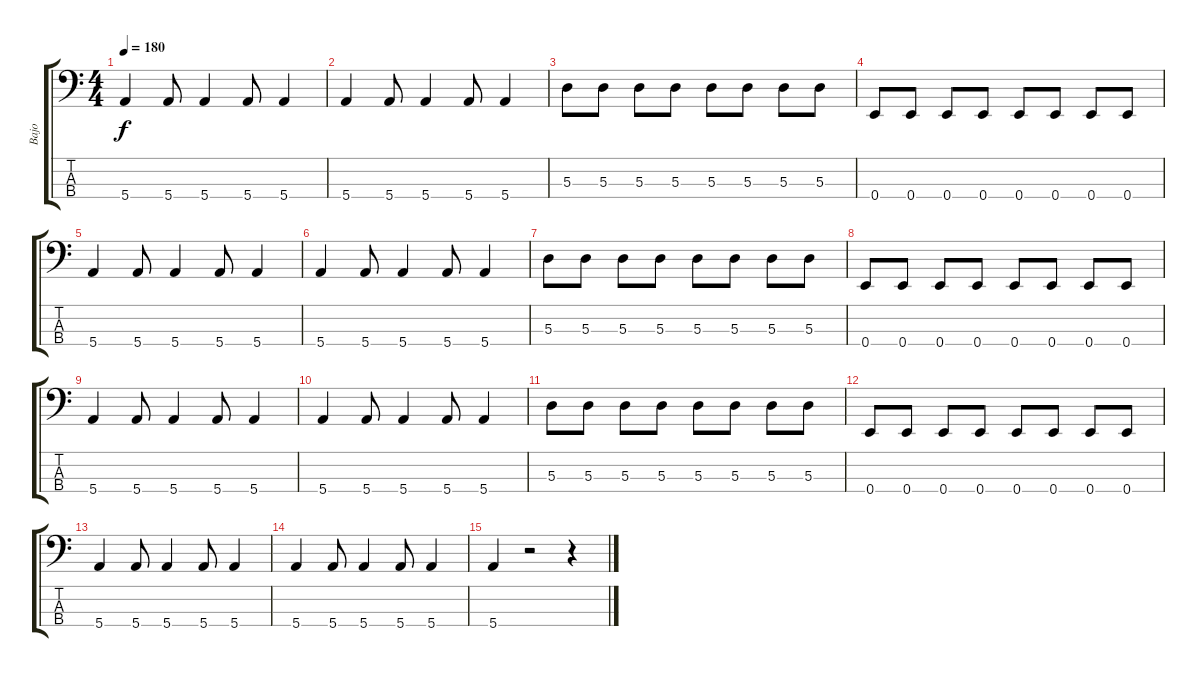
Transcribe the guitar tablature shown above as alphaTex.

\track ("Bajo" "Bajo") {instrument electricbasspick}
\staff {score tabs}
\tuning (G2 D2 A1 E1) {hide}
\ts (4 4)
\tempo 180
\clef f4
\ks c
5.4.4{dy f} 5.4.8 5.4.4 5.4.8 5.4.4 |
5.4.4 5.4.8 5.4.4 5.4.8 5.4.4 |
5.3.8 5.3.8 5.3.8 5.3.8 5.3.8 5.3.8 5.3.8 5.3.8 |
0.4.8 0.4.8 0.4.8 0.4.8 0.4.8 0.4.8 0.4.8 0.4.8 |
5.4.4 5.4.8 5.4.4 5.4.8 5.4.4 |
5.4.4 5.4.8 5.4.4 5.4.8 5.4.4 |
5.3.8 5.3.8 5.3.8 5.3.8 5.3.8 5.3.8 5.3.8 5.3.8 |
0.4.8 0.4.8 0.4.8 0.4.8 0.4.8 0.4.8 0.4.8 0.4.8 |
5.4.4 5.4.8 5.4.4 5.4.8 5.4.4 |
5.4.4 5.4.8 5.4.4 5.4.8 5.4.4 |
5.3.8 5.3.8 5.3.8 5.3.8 5.3.8 5.3.8 5.3.8 5.3.8 |
0.4.8 0.4.8 0.4.8 0.4.8 0.4.8 0.4.8 0.4.8 0.4.8 |
5.4.4 5.4.8 5.4.4 5.4.8 5.4.4 |
5.4.4 5.4.8 5.4.4 5.4.8 5.4.4 |
5.4.4 r.2 r.4
